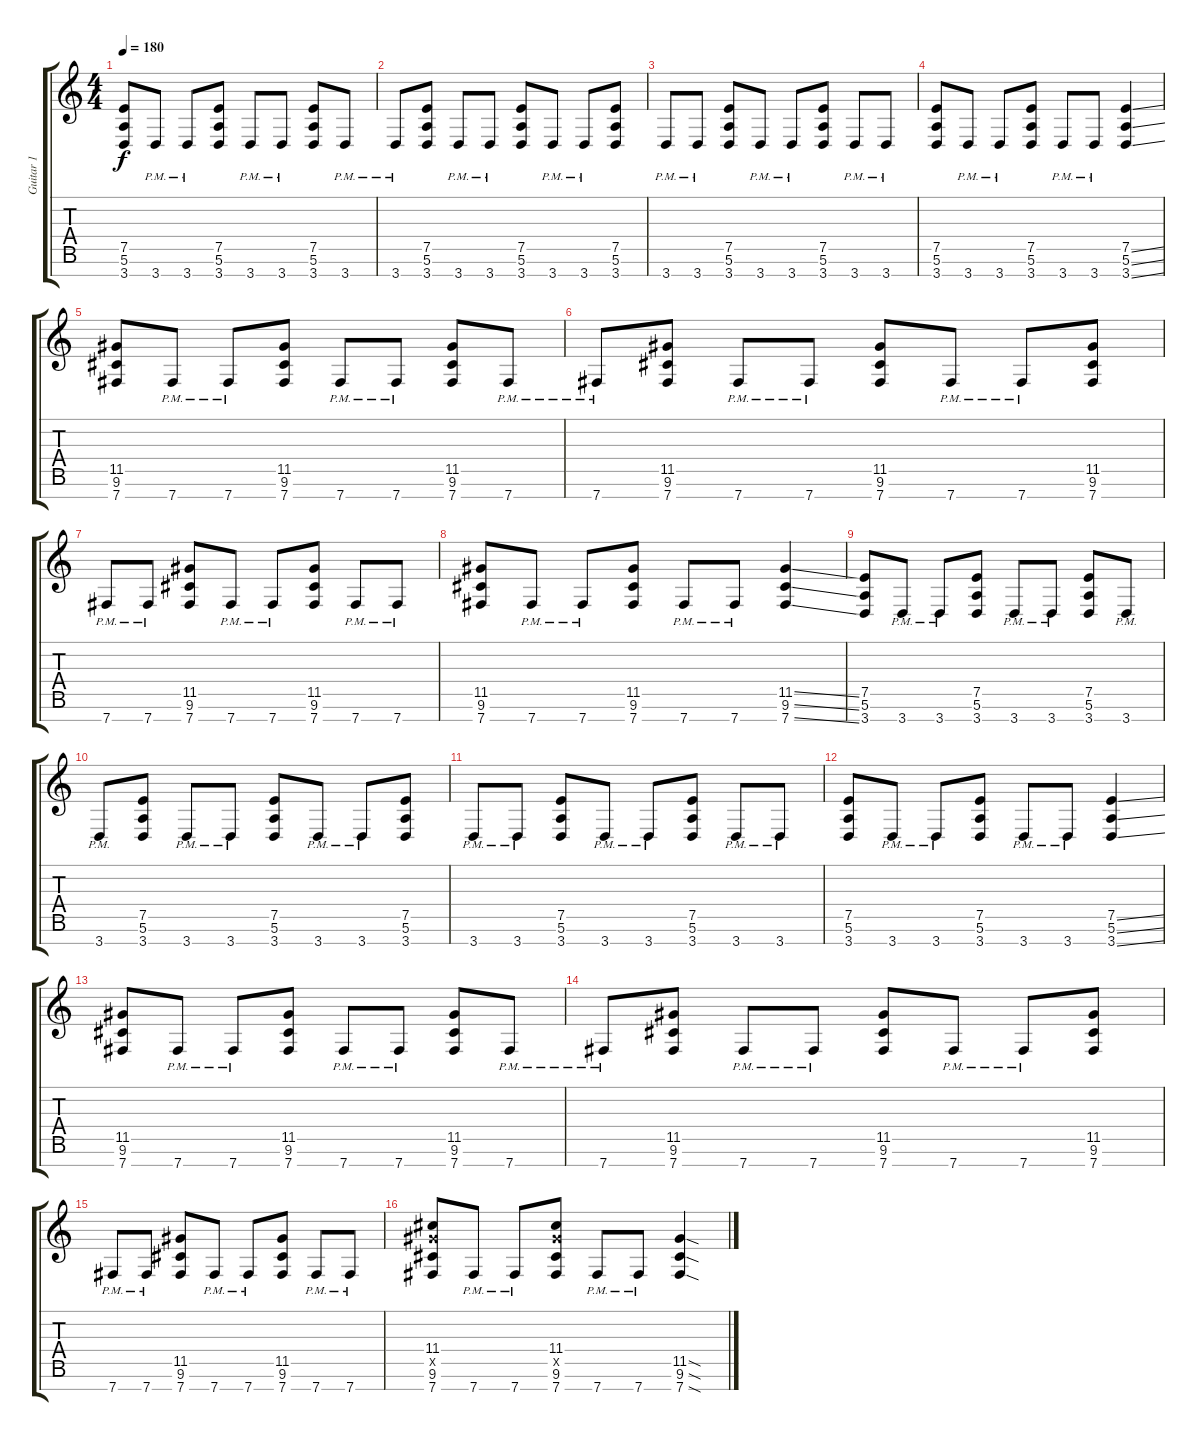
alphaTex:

\track ("Guitar 1" "Guitar 1") {instrument distortionguitar}
\staff {score tabs}
\tuning (E4 B3 G3 D3 A2 E2 B1) {hide}
\ts (4 4)
\section ("" "")
\tempo 180
\clef g2
\ks c
(7.5 5.6 3.7).8{dy f} 3.7{pm}.8 3.7{pm}.8 (7.5 5.6 3.7).8 3.7{pm}.8 3.7{pm}.8 (7.5 5.6 3.7).8 3.7{pm}.8 |
3.7{pm}.8 (7.5 5.6 3.7).8 3.7{pm}.8 3.7{pm}.8 (7.5 5.6 3.7).8 3.7{pm}.8 3.7{pm}.8 (7.5 5.6 3.7).8 |
3.7{pm}.8 3.7{pm}.8 (7.5 5.6 3.7).8 3.7{pm}.8 3.7{pm}.8 (7.5 5.6 3.7).8 3.7{pm}.8 3.7{pm}.8 |
(7.5 5.6 3.7).8 3.7{pm}.8 3.7{pm}.8 (7.5 5.6 3.7).8 3.7{pm}.8 3.7{pm}.8 (7.5{ss} 5.6{ss} 3.7{ss}).4 |
(11.5 9.6 7.7).8 7.7{pm}.8 7.7{pm}.8 (11.5 9.6 7.7).8 7.7{pm}.8 7.7{pm}.8 (11.5 9.6 7.7).8 7.7{pm}.8 |
7.7{pm}.8 (11.5 9.6 7.7).8 7.7{pm}.8 7.7{pm}.8 (11.5 9.6 7.7).8 7.7{pm}.8 7.7{pm}.8 (11.5 9.6 7.7).8 |
7.7{pm}.8 7.7{pm}.8 (11.5 9.6 7.7).8 7.7{pm}.8 7.7{pm}.8 (11.5 9.6 7.7).8 7.7{pm}.8 7.7{pm}.8 |
(11.5 9.6 7.7).8 7.7{pm}.8 7.7{pm}.8 (11.5 9.6 7.7).8 7.7{pm}.8 7.7{pm}.8 (11.5{ss} 9.6{ss} 7.7{ss}).4 |
(7.5 5.6 3.7).8 3.7{pm}.8 3.7{pm}.8 (7.5 5.6 3.7).8 3.7{pm}.8 3.7{pm}.8 (7.5 5.6 3.7).8 3.7{pm}.8 |
3.7{pm}.8 (7.5 5.6 3.7).8 3.7{pm}.8 3.7{pm}.8 (7.5 5.6 3.7).8 3.7{pm}.8 3.7{pm}.8 (7.5 5.6 3.7).8 |
3.7{pm}.8 3.7{pm}.8 (7.5 5.6 3.7).8 3.7{pm}.8 3.7{pm}.8 (7.5 5.6 3.7).8 3.7{pm}.8 3.7{pm}.8 |
(7.5 5.6 3.7).8 3.7{pm}.8 3.7{pm}.8 (7.5 5.6 3.7).8 3.7{pm}.8 3.7{pm}.8 (7.5{ss} 5.6{ss} 3.7{ss}).4 |
(11.5 9.6 7.7).8 7.7{pm}.8 7.7{pm}.8 (11.5 9.6 7.7).8 7.7{pm}.8 7.7{pm}.8 (11.5 9.6 7.7).8 7.7{pm}.8 |
7.7{pm}.8 (11.5 9.6 7.7).8 7.7{pm}.8 7.7{pm}.8 (11.5 9.6 7.7).8 7.7{pm}.8 7.7{pm}.8 (11.5 9.6 7.7).8 |
7.7{pm}.8 7.7{pm}.8 (11.5 9.6 7.7).8 7.7{pm}.8 7.7{pm}.8 (11.5 9.6 7.7).8 7.7{pm}.8 7.7{pm}.8 |
(11.4 11.5{x} 9.6 7.7).8 7.7{pm}.8 7.7{pm}.8 (11.4 11.5{x} 9.6 7.7).8 7.7{pm}.8 7.7{pm}.8 (11.5{sod} 9.6{sod} 7.7{sod}).4
